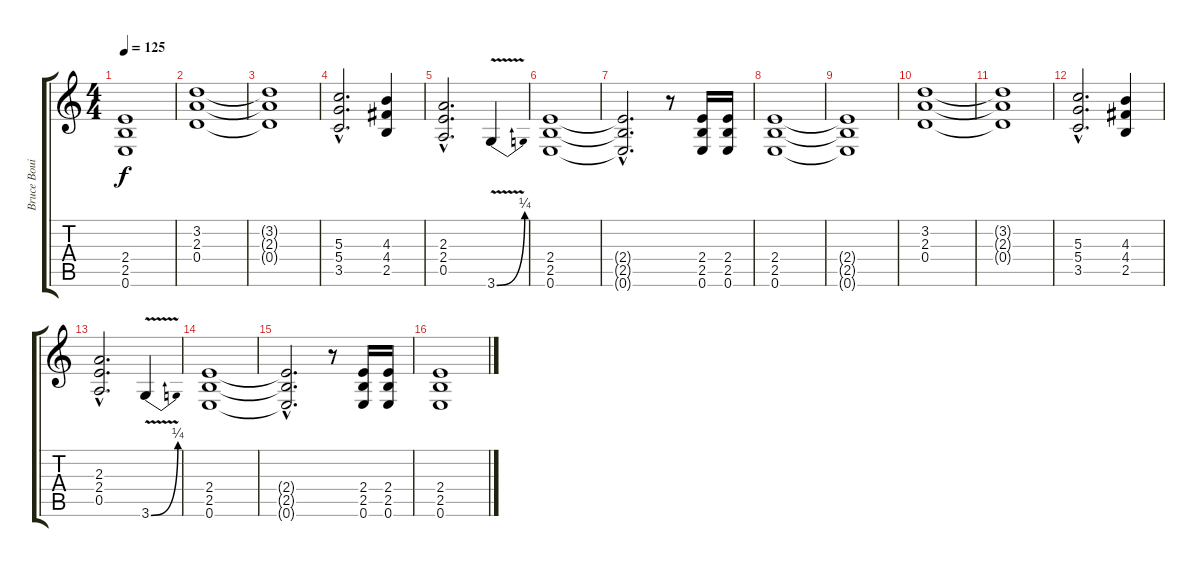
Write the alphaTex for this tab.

\track ("Bruce Bouilliet" "Bruce Boui") {instrument distortionguitar}
\staff {score tabs}
\tuning (E4 B3 G3 D3 A2 E2) {hide}
\ts (4 4)
\tempo 125
\clef g2
\ks c
(2.4{t} 2.5{t} 0.6{t}).1{dy f} |
(3.2 2.3 0.4).1 |
(3.2{t} 2.3{t} 0.4{t}).1 |
(5.3{hac} 5.4{hac} 3.5{hac}).2{d} (4.3 4.4 2.5).4 |
(2.3{hac} 2.4{hac} 0.5{hac}).2{d} 3.6{be (bend 0 0 60 1) v}.4 |
(2.4 2.5 0.6).1 |
(2.4{hac t} 2.5{hac t} 0.6{hac t}).2{d} r.8 (2.4 2.5 0.6).16 (2.4 2.5 0.6).16 |
(2.4 2.5 0.6).1 |
(2.4{t} 2.5{t} 0.6{t}).1 |
(3.2 2.3 0.4).1 |
(3.2{t} 2.3{t} 0.4{t}).1 |
(5.3{hac} 5.4{hac} 3.5{hac}).2{d} (4.3 4.4 2.5).4 |
(2.3{hac} 2.4{hac} 0.5{hac}).2{d} 3.6{be (bend 0 0 60 1) v}.4 |
(2.4 2.5 0.6).1 |
(2.4{hac t} 2.5{hac t} 0.6{hac t}).2{d} r.8 (2.4 2.5 0.6).16 (2.4 2.5 0.6).16 |
(2.4 2.5 0.6).1
